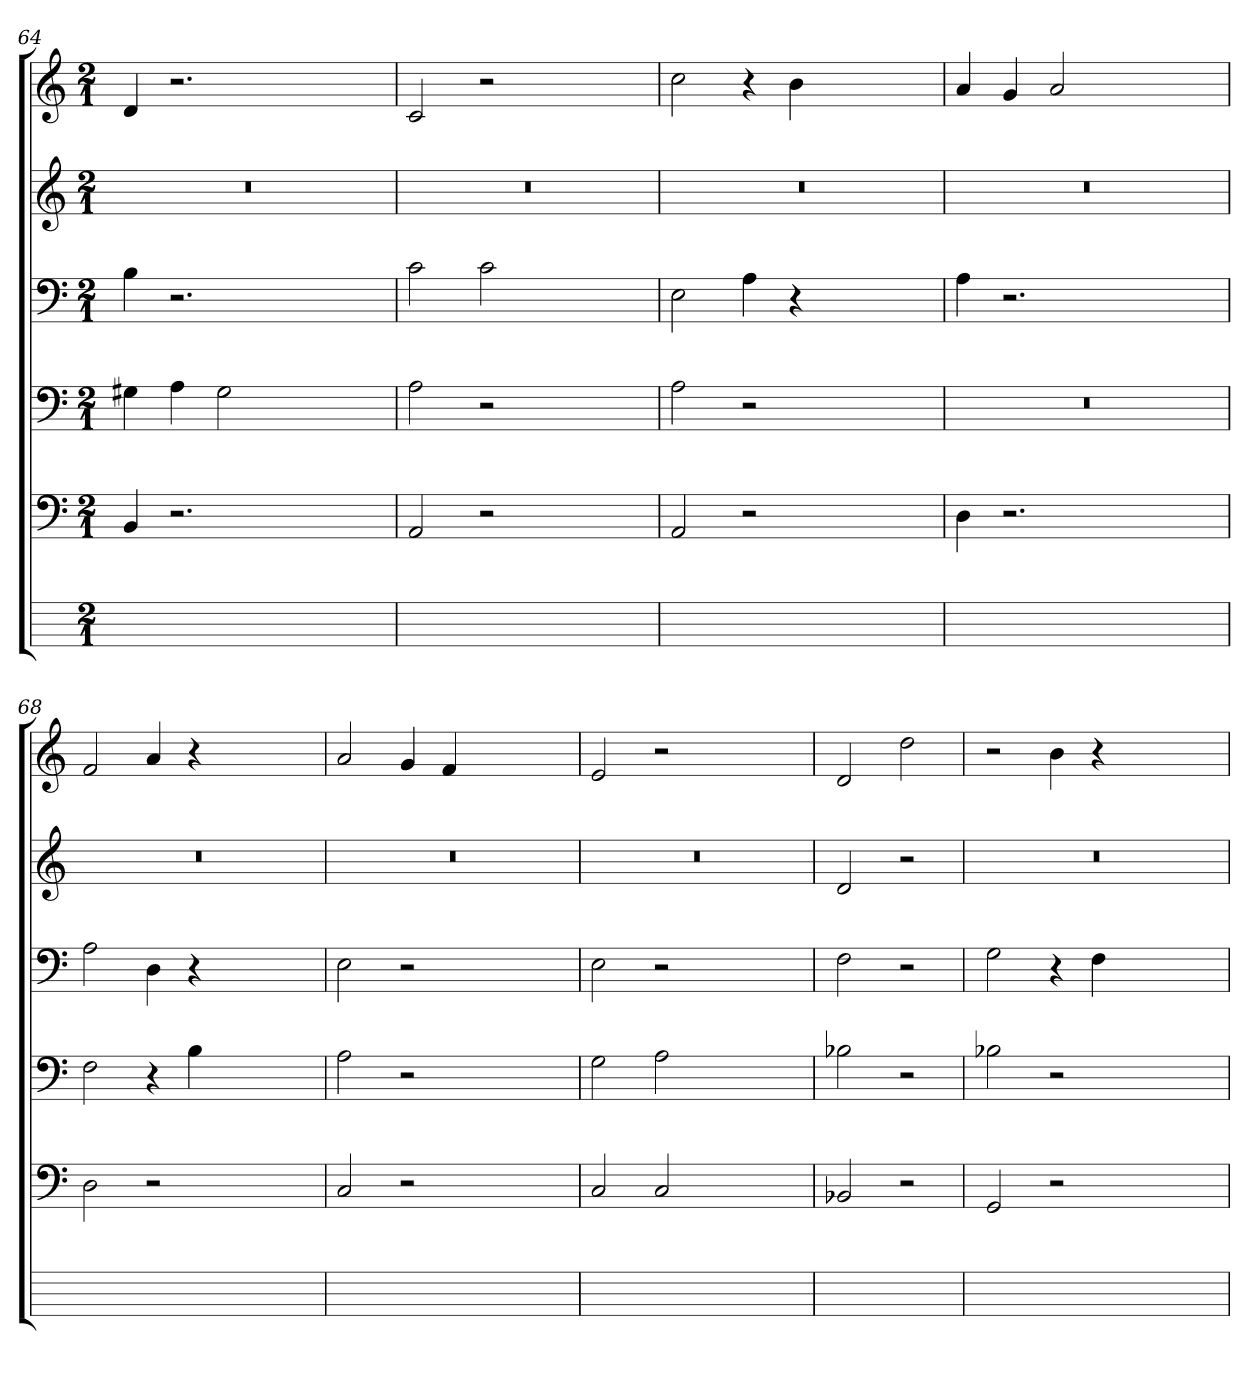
**kern	**kern	**kern	**kern	**kern	**kern
*part6	*part5	*part4	*part3	*part2	*part1
*staff6	*staff5	*staff4	*staff3	*staff2	*staff1
*	*clefF4	*clefF4	*clefF4	*clefG2	*clefG2
*	*k[]	*k[]	*k[]	*k[]	*k[]
*	*C:	*C:	*C:	*C:	*C:
*M2/1	*M2/1	*M2/1	*M2/1	*M2/1	*M2/1
=64	=64	=64	=64	=64	=64
0ryy	4BB	4G#Xi	4B	0r	4d
.	2.r	4Aj	2.r	.	2.r
.	.	2G#Z	.	.	.
.	1ryy	1ryy	1ryy	.	1ryy
=65	=65	=65	=65	=65	=65
0ryy	2AA	2A	2c	0r	2c
.	2r	2r	2cV	.	2r
.	1ryy	1ryy	1ryy	.	1ryy
=66	=66	=66	=66	=66	=66
0ryy	2AAV	2AV	2EZ	0r	2cc
.	2r	2r	4A	.	4r
.	.	.	4r	.	4b
.	1ryy	1ryy	1ryy	.	1ryy
=67	=67	=67	=67	=67	=67
0ryy	4D	0r	4A	0r	4a
.	2.r	.	2.r	.	4g
.	.	.	.	.	2a
.	1ryy	.	1ryy	.	1ryy
=68	=68	=68	=68	=68	=68
0ryy	2DV	2FZ	2AV	0r	2f
.	2r	4r	4D	.	4a
.	.	4Bj	4r	.	4r
.	1ryy	1ryy	1ryy	.	1ryy
=69	=69	=69	=69	=69	=69
0ryy	2C	2A	2E	0r	2aV
.	2r	2r	2r	.	4g
.	.	.	.	.	4f
.	1ryy	1ryy	1ryy	.	1ryy
=70	=70	=70	=70	=70	=70
0ryy	2C	2GZ	2E	0r	2e
.	2CV	2AV	2r	.	2r
.	1ryy	1ryy	1ryy	.	1ryy
=71	=71	=71	=71	=71	=71
1ryy	2BB-X	2B-X	2F	2d	2d
.	2r	2r	2r	2r	2dd
=72	=72	=72	=72	=72	=72
0ryy	2GG	2B-XV	2G	0r	2r
.	2r	2r	4r	.	4b
.	.	.	4F	.	4r
.	1ryy	1ryy	1ryy	.	1ryy
=	=	=	=	=	=
*-	*-	*-	*-	*-	*-
